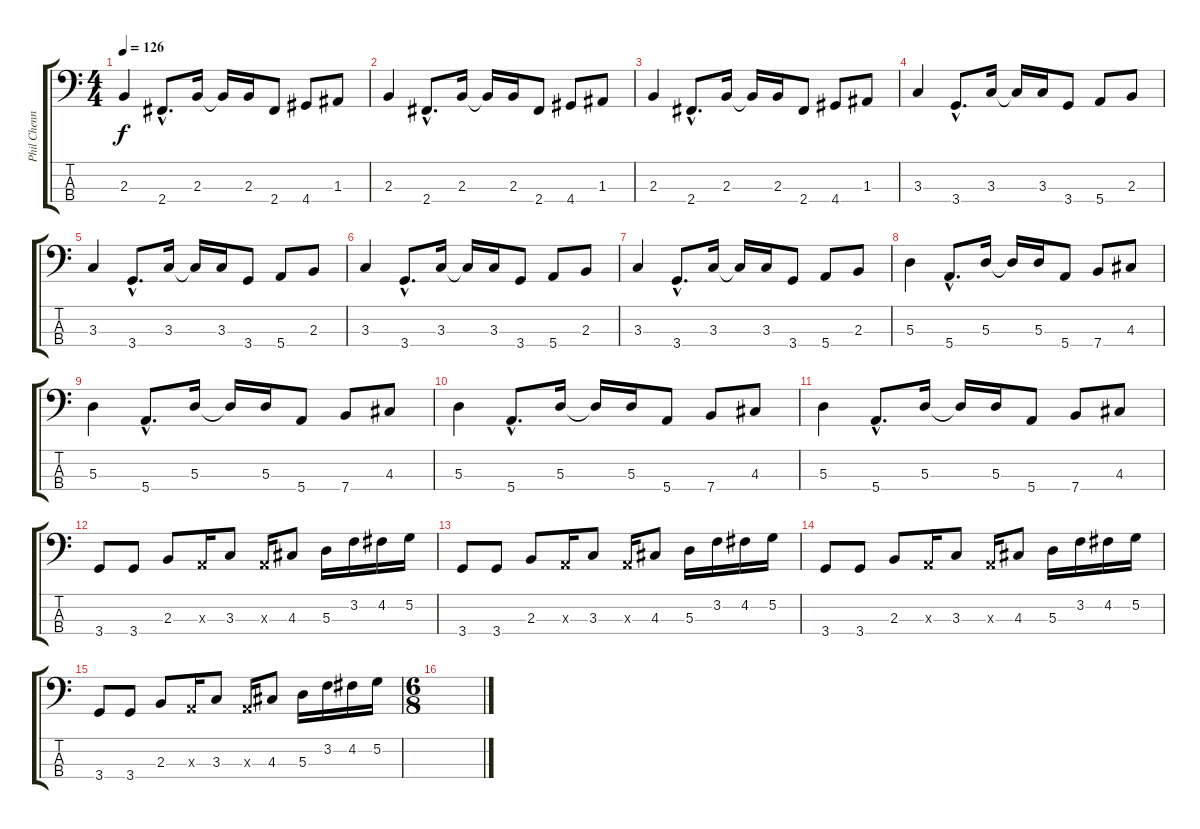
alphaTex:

\track ("Phil Chenn" "Phil Chenn") {instrument electricbassfinger}
\staff {score tabs}
\tuning (G2 D2 A1 E1) {hide}
\ts (4 4)
\tempo 126
\clef f4
\ks c
2.3.4{dy f} 2.4{hac}.8{d} 2.3.16 2.3{t}.16 2.3.16 2.4.8 4.4.8 1.3.8 |
2.3.4 2.4{hac}.8{d} 2.3.16 2.3{t}.16 2.3.16 2.4.8 4.4.8 1.3.8 |
2.3.4 2.4{hac}.8{d} 2.3.16 2.3{t}.16 2.3.16 2.4.8 4.4.8 1.3.8 |
3.3.4 3.4{hac}.8{d} 3.3.16 3.3{t}.16 3.3.16 3.4.8 5.4.8 2.3.8 |
3.3.4 3.4{hac}.8{d} 3.3.16 3.3{t}.16 3.3.16 3.4.8 5.4.8 2.3.8 |
3.3.4 3.4{hac}.8{d} 3.3.16 3.3{t}.16 3.3.16 3.4.8 5.4.8 2.3.8 |
3.3.4 3.4{hac}.8{d} 3.3.16 3.3{t}.16 3.3.16 3.4.8 5.4.8 2.3.8 |
5.3.4 5.4{hac}.8{d} 5.3.16 5.3{t}.16 5.3.16 5.4.8 7.4.8 4.3.8 |
5.3.4 5.4{hac}.8{d} 5.3.16 5.3{t}.16 5.3.16 5.4.8 7.4.8 4.3.8 |
5.3.4 5.4{hac}.8{d} 5.3.16 5.3{t}.16 5.3.16 5.4.8 7.4.8 4.3.8 |
5.3.4 5.4{hac}.8{d} 5.3.16 5.3{t}.16 5.3.16 5.4.8 7.4.8 4.3.8 |
3.4.8 3.4.8 2.3.8 0.3{x}.16 3.3.8 0.3{x}.16 4.3.8 5.3.16 3.2.16 4.2.16 5.2.16 |
3.4.8 3.4.8 2.3.8 0.3{x}.16 3.3.8 0.3{x}.16 4.3.8 5.3.16 3.2.16 4.2.16 5.2.16 |
3.4.8 3.4.8 2.3.8 0.3{x}.16 3.3.8 0.3{x}.16 4.3.8 5.3.16 3.2.16 4.2.16 5.2.16 |
3.4.8 3.4.8 2.3.8 0.3{x}.16 3.3.8 0.3{x}.16 4.3.8 5.3.16 3.2.16 4.2.16 5.2.16 |
\ts (6 8)
